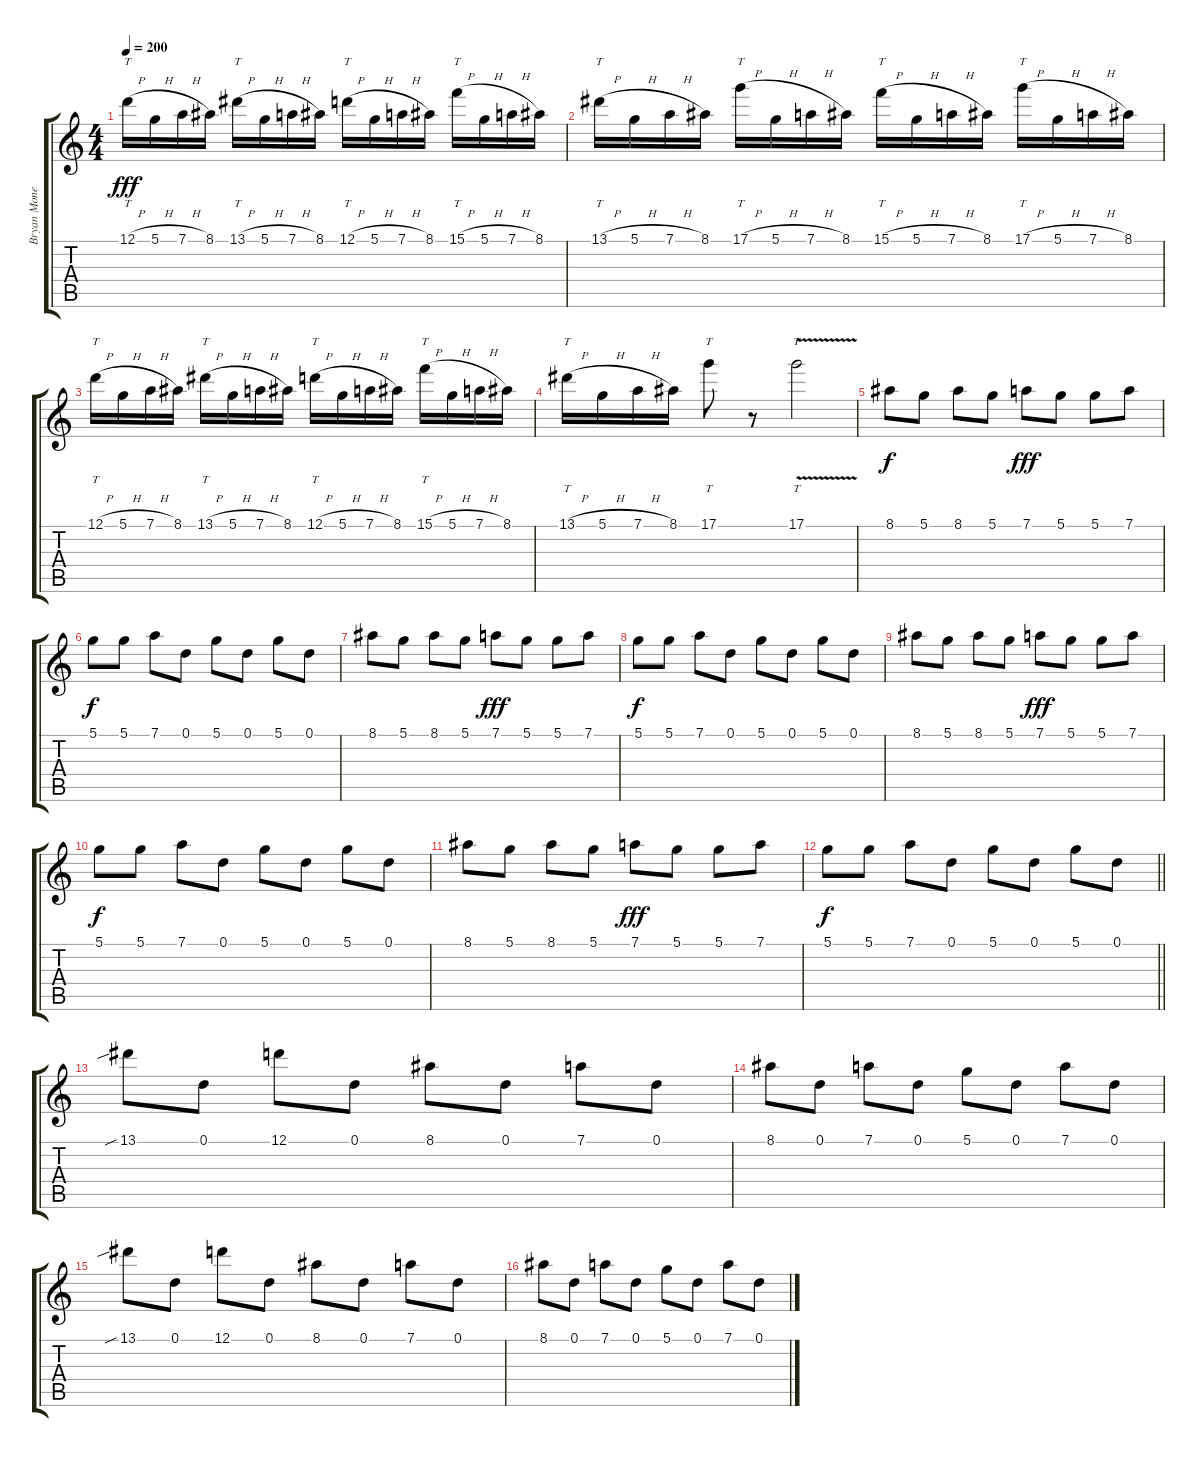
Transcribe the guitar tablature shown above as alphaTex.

\track ("Bryan Money" "Bryan Mone") {instrument distortionguitar}
\staff {score tabs}
\tuning (D4 A3 F3 C3 G2 C2) {hide}
\ts (4 4)
\tempo 200
\clef g2
\ks c
12.1{h}.16{tt dy fff} 5.1{h}.16 7.1{h}.16 8.1.16 13.1{h}.16{tt} 5.1{h}.16 7.1{h}.16 8.1.16 12.1{h}.16{tt} 5.1{h}.16 7.1{h}.16 8.1.16 15.1{h}.16{tt} 5.1{h}.16 7.1{h}.16 8.1.16 |
13.1{h}.16{tt} 5.1{h}.16 7.1{h}.16 8.1.16 17.1{h}.16{tt} 5.1{h}.16 7.1{h}.16 8.1.16 15.1{h}.16{tt} 5.1{h}.16 7.1{h}.16 8.1.16 17.1{h}.16{tt} 5.1{h}.16 7.1{h}.16 8.1.16 |
12.1{h}.16{tt} 5.1{h}.16 7.1{h}.16 8.1.16 13.1{h}.16{tt} 5.1{h}.16 7.1{h}.16 8.1.16 12.1{h}.16{tt} 5.1{h}.16 7.1{h}.16 8.1.16 15.1{h}.16{tt} 5.1{h}.16 7.1{h}.16 8.1.16 |
13.1{h}.16{tt} 5.1{h}.16 7.1{h}.16 8.1.16 17.1.8{tt} r.8 17.1{v}.2{tt} |
8.1.8{dy f} 5.1.8 8.1.8 5.1.8 7.1.8{dy fff} 5.1.8 5.1.8 7.1.8 |
5.1.8{dy f} 5.1.8 7.1.8 0.1.8 5.1.8 0.1.8 5.1.8 0.1.8 |
8.1.8 5.1.8 8.1.8 5.1.8 7.1.8{dy fff} 5.1.8 5.1.8 7.1.8 |
5.1.8{dy f} 5.1.8 7.1.8 0.1.8 5.1.8 0.1.8 5.1.8 0.1.8 |
8.1.8 5.1.8 8.1.8 5.1.8 7.1.8{dy fff} 5.1.8 5.1.8 7.1.8 |
5.1.8{dy f} 5.1.8 7.1.8 0.1.8 5.1.8 0.1.8 5.1.8 0.1.8 |
8.1.8 5.1.8 8.1.8 5.1.8 7.1.8{dy fff} 5.1.8 5.1.8 7.1.8 |
\barLineRight lightlight
5.1.8{dy f} 5.1.8 7.1.8 0.1.8 5.1.8 0.1.8 5.1.8 0.1.8 |
13.1{sib}.8 0.1.8 12.1.8 0.1.8 8.1.8 0.1.8 7.1.8 0.1.8 |
8.1.8 0.1.8 7.1.8 0.1.8 5.1.8 0.1.8 7.1.8 0.1.8 |
13.1{sib}.8 0.1.8 12.1.8 0.1.8 8.1.8 0.1.8 7.1.8 0.1.8 |
8.1.8 0.1.8 7.1.8 0.1.8 5.1.8 0.1.8 7.1.8 0.1.8
